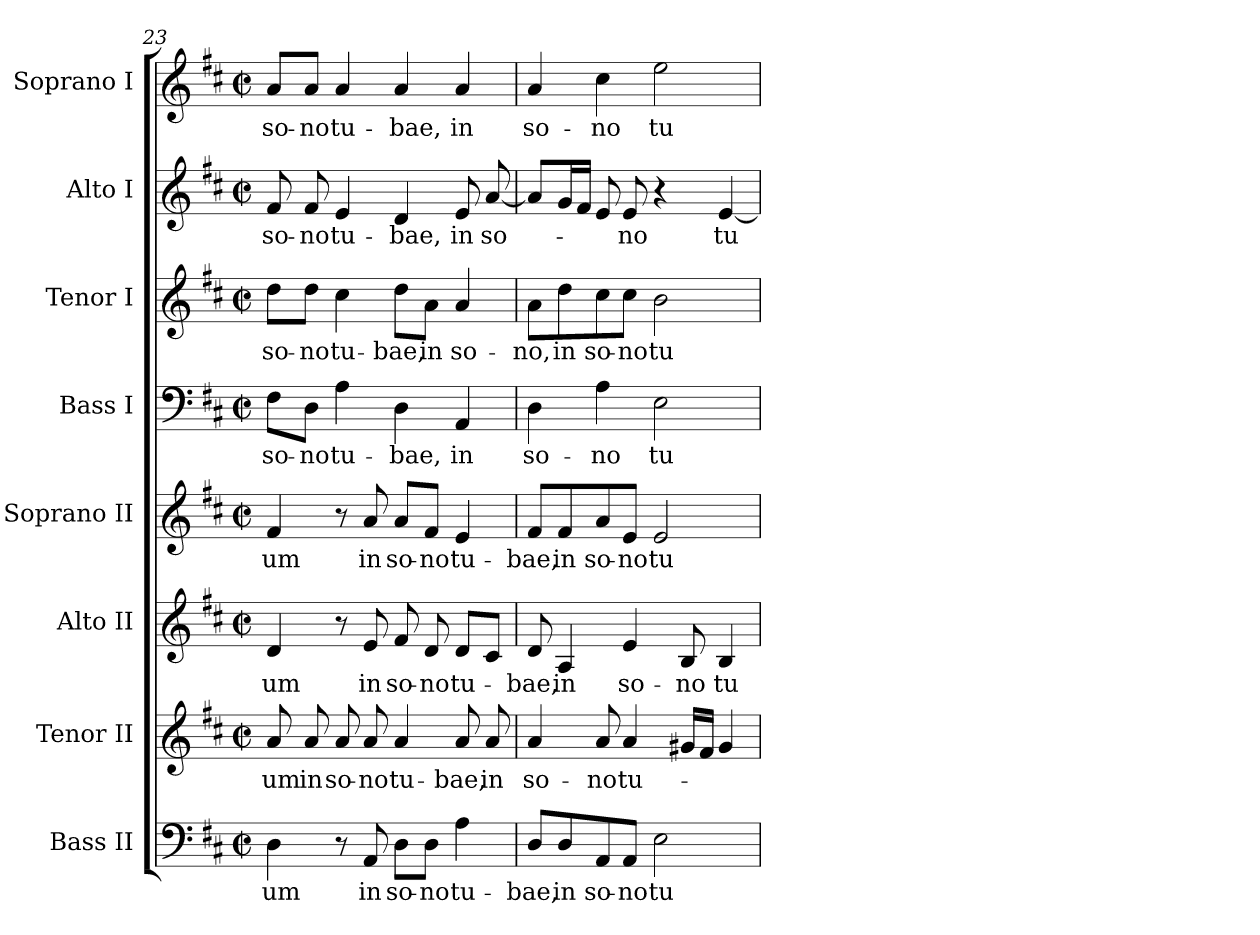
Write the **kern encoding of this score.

**kern	**text	**kern	**text	**kern	**text	**kern	**text	**kern	**text	**kern	**text	**kern	**text	**kern	**text
*part8	*part8	*part7	*part7	*part6	*part6	*part5	*part5	*part4	*part4	*part3	*part3	*part2	*part2	*part1	*part1
*staff8	*staff8	*staff7	*staff7	*staff6	*staff6	*staff5	*staff5	*staff4	*staff4	*staff3	*staff3	*staff2	*staff2	*staff1	*staff1
*I"Bass II	*	*I"Tenor II	*	*I"Alto II	*	*I"Soprano II	*	*I"Bass I	*	*I"Tenor I	*	*I"Alto I	*	*I"Soprano I	*
*clefF4	*	*clefG2	*	*clefG2	*	*clefG2	*	*clefF4	*	*clefG2	*	*clefG2	*	*clefG2	*
*	*	*ITrd7c12	*	*	*	*	*	*	*	*ITrd7c12	*	*	*	*	*
*k[f#c#]	*	*k[f#c#]	*	*k[f#c#]	*	*k[f#c#]	*	*k[f#c#]	*	*k[f#c#]	*	*k[f#c#]	*	*k[f#c#]	*
*D:	*	*D:	*	*D:	*	*D:	*	*D:	*	*D:	*	*D:	*	*D:	*
*M2/2	*	*M2/2	*	*M2/2	*	*M2/2	*	*M2/2	*	*M2/2	*	*M2/2	*	*M2/2	*
*met(c|)	*	*met(c|)	*	*met(c|)	*	*met(c|)	*	*met(c|)	*	*met(c|)	*	*met(c|)	*	*met(c|)	*
=23	=23	=23	=23	=23	=23	=23	=23	=23	=23	=23	=23	=23	=23	=23	=23
!	!LO:LY:b:color=#000000	!	!	!	!	!	!	!	!	!	!	!	!	!	!
!	!	!	!LO:LY:b:color=#000000	!	!	!	!	!	!	!	!	!	!	!	!
!	!	!	!	!	!LO:LY:b:color=#000000	!	!	!	!	!	!	!	!	!	!
!	!	!	!	!	!	!	!LO:LY:b:color=#000000	!	!	!	!	!	!	!	!
!	!	!	!	!	!	!	!	!	!LO:LY:b:color=#000000	!	!	!	!	!	!
!	!	!	!	!	!	!	!	!	!	!	!LO:LY:b:color=#000000	!	!	!	!
!	!	!	!	!	!	!	!	!	!	!	!	!	!LO:LY:b:color=#000000	!	!
!	!	!	!	!	!	!	!	!	!	!	!	!	!	!	!LO:LY:b:color=#000000
4Di\	-um	8Ai/	-um	4di/	-um	4f#i/	-um	8F#i\L	so-	8di\L	so-	8f#i/	so-	8ai/L	so-
!	!	!	!LO:LY:b:color=#000000	!	!	!	!	!	!	!	!	!	!	!	!
!	!	!	!	!	!	!	!	!	!LO:LY:b:color=#000000	!	!	!	!	!	!
!	!	!	!	!	!	!	!	!	!	!	!LO:LY:b:color=#000000	!	!	!	!
!	!	!	!	!	!	!	!	!	!	!	!	!	!LO:LY:b:color=#000000	!	!
!	!	!	!	!	!	!	!	!	!	!	!	!	!	!	!LO:LY:b:color=#000000
.	.	8Ai/	in	.	.	.	.	8Di\J	-no	8di\J	-no	8f#i/	-no	8ai/J	-no
!	!	!	!LO:LY:b:color=#000000	!	!	!	!	!	!	!	!	!	!	!	!
!	!	!	!	!	!	!	!	!	!LO:LY:b:color=#000000	!	!	!	!	!	!
!	!	!	!	!	!	!	!	!	!	!	!LO:LY:b:color=#000000	!	!	!	!
!	!	!	!	!	!	!	!	!	!	!	!	!	!LO:LY:b:color=#000000	!	!
!	!	!	!	!	!	!	!	!	!	!	!	!	!	!	!LO:LY:b:color=#000000
8r	.	8Ai/	so-	8r	.	8r	.	4Ai\	tu-	4c#i\	tu-	4ei/	tu-	4ai/	tu-
!	!LO:LY:b:color=#000000	!	!	!	!	!	!	!	!	!	!	!	!	!	!
!	!	!	!LO:LY:b:color=#000000	!	!	!	!	!	!	!	!	!	!	!	!
!	!	!	!	!	!LO:LY:b:color=#000000	!	!	!	!	!	!	!	!	!	!
!	!	!	!	!	!	!	!LO:LY:b:color=#000000	!	!	!	!	!	!	!	!
8AAi/	in	8Ai/	-no	8ei/	in	8ai/	in	.	.	.	.	.	.	.	.
!	!LO:LY:b:color=#000000	!	!	!	!	!	!	!	!	!	!	!	!	!	!
!	!	!	!LO:LY:b:color=#000000	!	!	!	!	!	!	!	!	!	!	!	!
!	!	!	!	!	!LO:LY:b:color=#000000	!	!	!	!	!	!	!	!	!	!
!	!	!	!	!	!	!	!LO:LY:b:color=#000000	!	!	!	!	!	!	!	!
!	!	!	!	!	!	!	!	!	!LO:LY:b:color=#000000	!	!	!	!	!	!
!	!	!	!	!	!	!	!	!	!	!	!LO:LY:b:color=#000000	!	!	!	!
!	!	!	!	!	!	!	!	!	!	!	!	!	!LO:LY:b:color=#000000	!	!
!	!	!	!	!	!	!	!	!	!	!	!	!	!	!	!LO:LY:b:color=#000000
8Di\L	so-	4Ai/	tu-	8f#i/	so-	8ai/L	so-	4Di\	-bae,	8di\L	-bae,	4di/	-bae,	4ai/	-bae,
!	!LO:LY:b:color=#000000	!	!	!	!	!	!	!	!	!	!	!	!	!	!
!	!	!	!	!	!LO:LY:b:color=#000000	!	!	!	!	!	!	!	!	!	!
!	!	!	!	!	!	!	!LO:LY:b:color=#000000	!	!	!	!	!	!	!	!
!	!	!	!	!	!	!	!	!	!	!	!LO:LY:b:color=#000000	!	!	!	!
8Di\J	-no	.	.	8di/	-no	8f#i/J	-no	.	.	8Ai\J	in	.	.	.	.
!	!LO:LY:b:color=#000000	!	!	!	!	!	!	!	!	!	!	!	!	!	!
!	!	!	!LO:LY:b:color=#000000	!	!	!	!	!	!	!	!	!	!	!	!
!	!	!	!	!	!LO:LY:b:color=#000000	!	!	!	!	!	!	!	!	!	!
!	!	!	!	!	!	!	!LO:LY:b:color=#000000	!	!	!	!	!	!	!	!
!	!	!	!	!	!	!	!	!	!LO:LY:b:color=#000000	!	!	!	!	!	!
!	!	!	!	!	!	!	!	!	!	!	!LO:LY:b:color=#000000	!	!	!	!
!	!	!	!	!	!	!	!	!	!	!	!	!	!LO:LY:b:color=#000000	!	!
!	!	!	!	!	!	!	!	!	!	!	!	!	!	!	!LO:LY:b:color=#000000
4Ai\	tu-	8Ai/	-bae,	8di/L	tu-	4ei/	tu-	4AAi/	in	4Ai/	so-	8ei/	in	4ai/	in
!	!	!	!LO:LY:b:color=#000000	!	!	!	!	!	!	!	!	!	!	!	!
!	!	!	!	!	!	!	!	!	!	!	!	!	!LO:LY:b:color=#000000	!	!
.	.	8Ai/	in	8c#i/J	.	.	.	.	.	.	.	[<8ai/	so-	.	.
=24	=24	=24	=24	=24	=24	=24	=24	=24	=24	=24	=24	=24	=24	=24	=24
!	!LO:LY:b:color=#000000	!	!	!	!	!	!	!	!	!	!	!	!	!	!
!	!	!	!LO:LY:b:color=#000000	!	!	!	!	!	!	!	!	!	!	!	!
!	!	!	!	!	!LO:LY:b:color=#000000	!	!	!	!	!	!	!	!	!	!
!	!	!	!	!	!	!	!LO:LY:b:color=#000000	!	!	!	!	!	!	!	!
!	!	!	!	!	!	!	!	!	!LO:LY:b:color=#000000	!	!	!	!	!	!
!	!	!	!	!	!	!	!	!	!	!	!LO:LY:b:color=#000000	!	!	!	!
!	!	!	!	!	!	!	!	!	!	!	!	!	!	!	!LO:LY:b:color=#000000
8Di/L	-bae,	4Ai/	so-	8di/	-bae,	8f#i/L	-bae,	4Di\	so-	8Ai\L	-no,	8ai/L]	.	4ai/	so-
!	!LO:LY:b:color=#000000	!	!	!	!	!	!	!	!	!	!	!	!	!	!
!	!	!	!	!	!LO:LY:b:color=#000000	!	!	!	!	!	!	!	!	!	!
!	!	!	!	!	!	!	!LO:LY:b:color=#000000	!	!	!	!	!	!	!	!
!	!	!	!	!	!	!	!	!	!	!	!LO:LY:b:color=#000000	!	!	!	!
8Di/	in	.	.	4Ai/	in	8f#i/	in	.	.	8di\	in	16gi/L	.	.	.
.	.	.	.	.	.	.	.	.	.	.	.	16f#i/JJ	.	.	.
!	!LO:LY:b:color=#000000	!	!	!	!	!	!	!	!	!	!	!	!	!	!
!	!	!	!LO:LY:b:color=#000000	!	!	!	!	!	!	!	!	!	!	!	!
!	!	!	!	!	!	!	!LO:LY:b:color=#000000	!	!	!	!	!	!	!	!
!	!	!	!	!	!	!	!	!	!LO:LY:b:color=#000000	!	!	!	!	!	!
!	!	!	!	!	!	!	!	!	!	!	!LO:LY:b:color=#000000	!	!	!	!
!	!	!	!	!	!	!	!	!	!	!	!	!	!	!	!LO:LY:b:color=#000000
8AAi/	so-	8Ai/	-no	.	.	8ai/	so-	4Ai\	-no	8c#i\	so-	8ei/	.	4cc#i\	-no
!	!LO:LY:b:color=#000000	!	!	!	!	!	!	!	!	!	!	!	!	!	!
!	!	!	!LO:LY:b:color=#000000	!	!	!	!	!	!	!	!	!	!	!	!
!	!	!	!	!	!LO:LY:b:color=#000000	!	!	!	!	!	!	!	!	!	!
!	!	!	!	!	!	!	!LO:LY:b:color=#000000	!	!	!	!	!	!	!	!
!	!	!	!	!	!	!	!	!	!	!	!LO:LY:b:color=#000000	!	!	!	!
!	!	!	!	!	!	!	!	!	!	!	!	!	!LO:LY:b:color=#000000	!	!
8AAi/J	-no	4Ai/	tu-	4ei/	so-	8ei/J	-no	.	.	8c#i\J	-no	8ei/	-no	.	.
!	!LO:LY:b:color=#000000	!	!	!	!	!	!	!	!	!	!	!	!	!	!
!	!	!	!	!	!	!	!LO:LY:b:color=#000000	!	!	!	!	!	!	!	!
!	!	!	!	!	!	!	!	!	!LO:LY:b:color=#000000	!	!	!	!	!	!
!	!	!	!	!	!	!	!	!	!	!	!LO:LY:b:color=#000000	!	!	!	!
!	!	!	!	!	!	!	!	!	!	!	!	!	!	!	!LO:LY:b:color=#000000
2Ei\	tu-	.	.	.	.	2ei/	tu-	2Ei\	tu-	2Bi\	tu-	4r	.	2eei\	tu-
!	!	!	!	!	!LO:LY:b:color=#000000	!	!	!	!	!	!	!	!	!	!
.	.	16G#Xi/LL	.	8Bi/	-no	.	.	.	.	.	.	.	.	.	.
.	.	16F#i/JJ	.	.	.	.	.	.	.	.	.	.	.	.	.
!	!	!	!	!	!LO:LY:b:color=#000000	!	!	!	!	!	!	!	!	!	!
!	!	!	!	!	!	!	!	!	!	!	!	!	!LO:LY:b:color=#000000	!	!
.	.	4G#i/	.	4Bi/	tu-	.	.	.	.	.	.	[<4ei/	tu-	.	.
=	=	=	=	=	=	=	=	=	=	=	=	=	=	=	=
*-	*-	*-	*-	*-	*-	*-	*-	*-	*-	*-	*-	*-	*-	*-	*-
